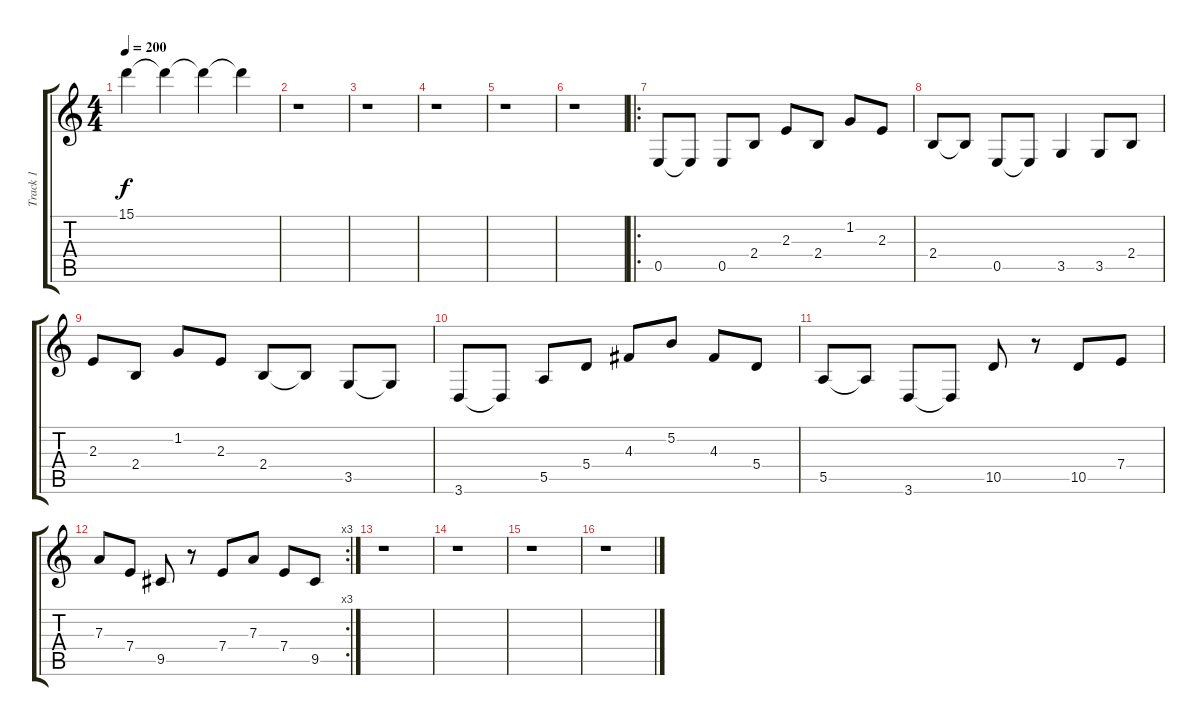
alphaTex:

\track ("Track 1" "Track 1") {instrument acousticguitarsteel}
\staff {score tabs}
\tuning (B3 Gb3 D3 A2 E2 B1) {hide}
\ts (4 4)
\tempo 200
\clef g2
\ks c
15.1.4{dy f} 15.1{t}.4 15.1{t}.4 15.1{t}.4 |
r.1 |
r.1 |
r.1 |
r.1 |
r.1 |
\ro
0.5.8 0.5{t}.8 0.5.8 2.4.8 2.3.8 2.4.8 1.2.8 2.3.8 |
2.4.8 2.4{t}.8 0.5.8 0.5{t}.8 3.5.4 3.5.8 2.4.8 |
2.3.8 2.4.8 1.2.8 2.3.8 2.4.8 2.4{t}.8 3.5.8 3.5{t}.8 |
3.6.8 3.6{t}.8 5.5.8 5.4.8 4.3.8 5.2.8 4.3.8 5.4.8 |
5.5.8 5.5{t}.8 3.6.8 3.6{t}.8 10.5.8 r.8 10.5.8 7.4.8 |
\rc 3
7.3.8 7.4.8 9.5.8 r.8 7.4.8 7.3.8 7.4.8 9.5.8 |
r.1 |
r.1 |
r.1 |
r.1
